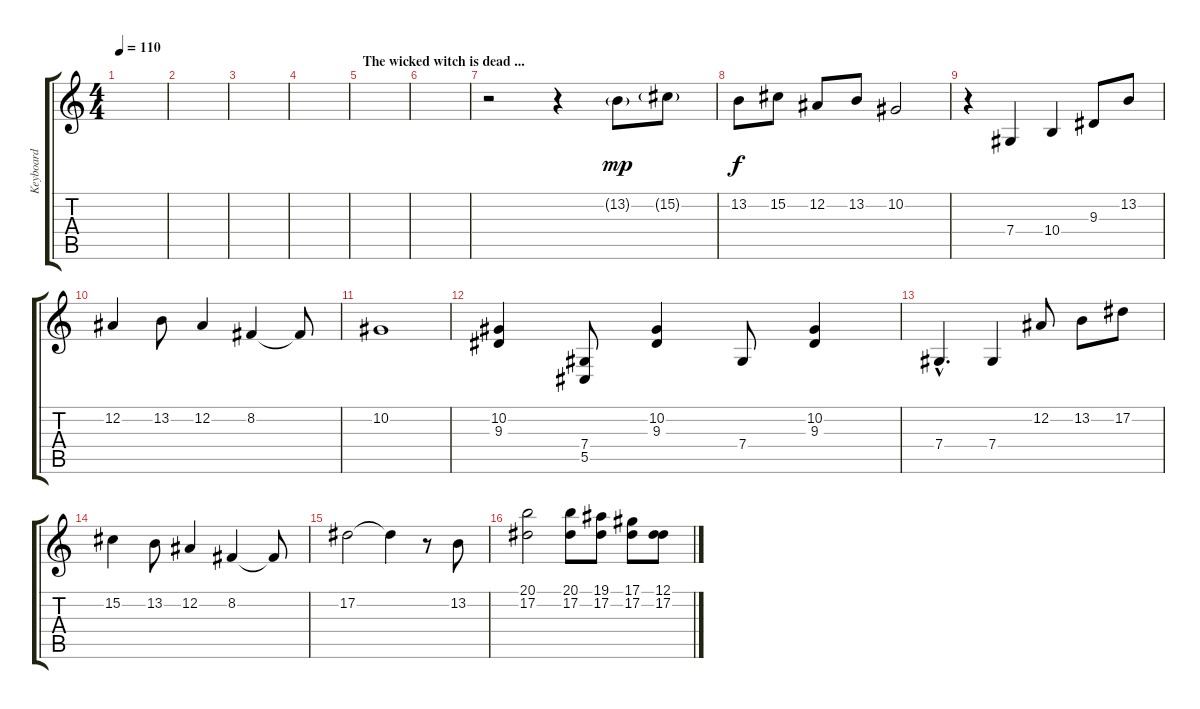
\track ("Keyboard" "Keyboard") {instrument acousticgrandpiano}
\staff {score tabs}
\tuning (Eb4 Bb3 Gb3 Db3 Ab2 Eb2) {hide}
\ts (4 4)
\tempo 110
\clef g2
\ks c
|
|
|
|
\section ("" "The wicked witch is dead ...")
|
|
r.2 r.4 13.2{g}.8{dy mp} 15.2{g}.8 |
13.2.8{dy f} 15.2.8 12.2.8 13.2.8 10.2.2 |
r.4 7.4.4 10.4.4 9.3.8 13.2.8 |
12.2.4 13.2.8 12.2.4 8.2.4 8.2{t}.8 |
10.2.1 |
(10.2 9.3).4 (7.4 5.5).8 (10.2 9.3).4 7.4.8 (10.2 9.3).4 |
7.4{hac}.4{d} 7.4.4 12.2.8 13.2.8 17.2.8 |
15.2.4 13.2.8 12.2.4 8.2.4 8.2{t}.8 |
17.2.2 17.2{t}.4 r.8 13.2.8 |
(20.1 17.2).2 (20.1 17.2).8 (19.1 17.2).8 (17.1 17.2).8 (12.1 17.2).8
